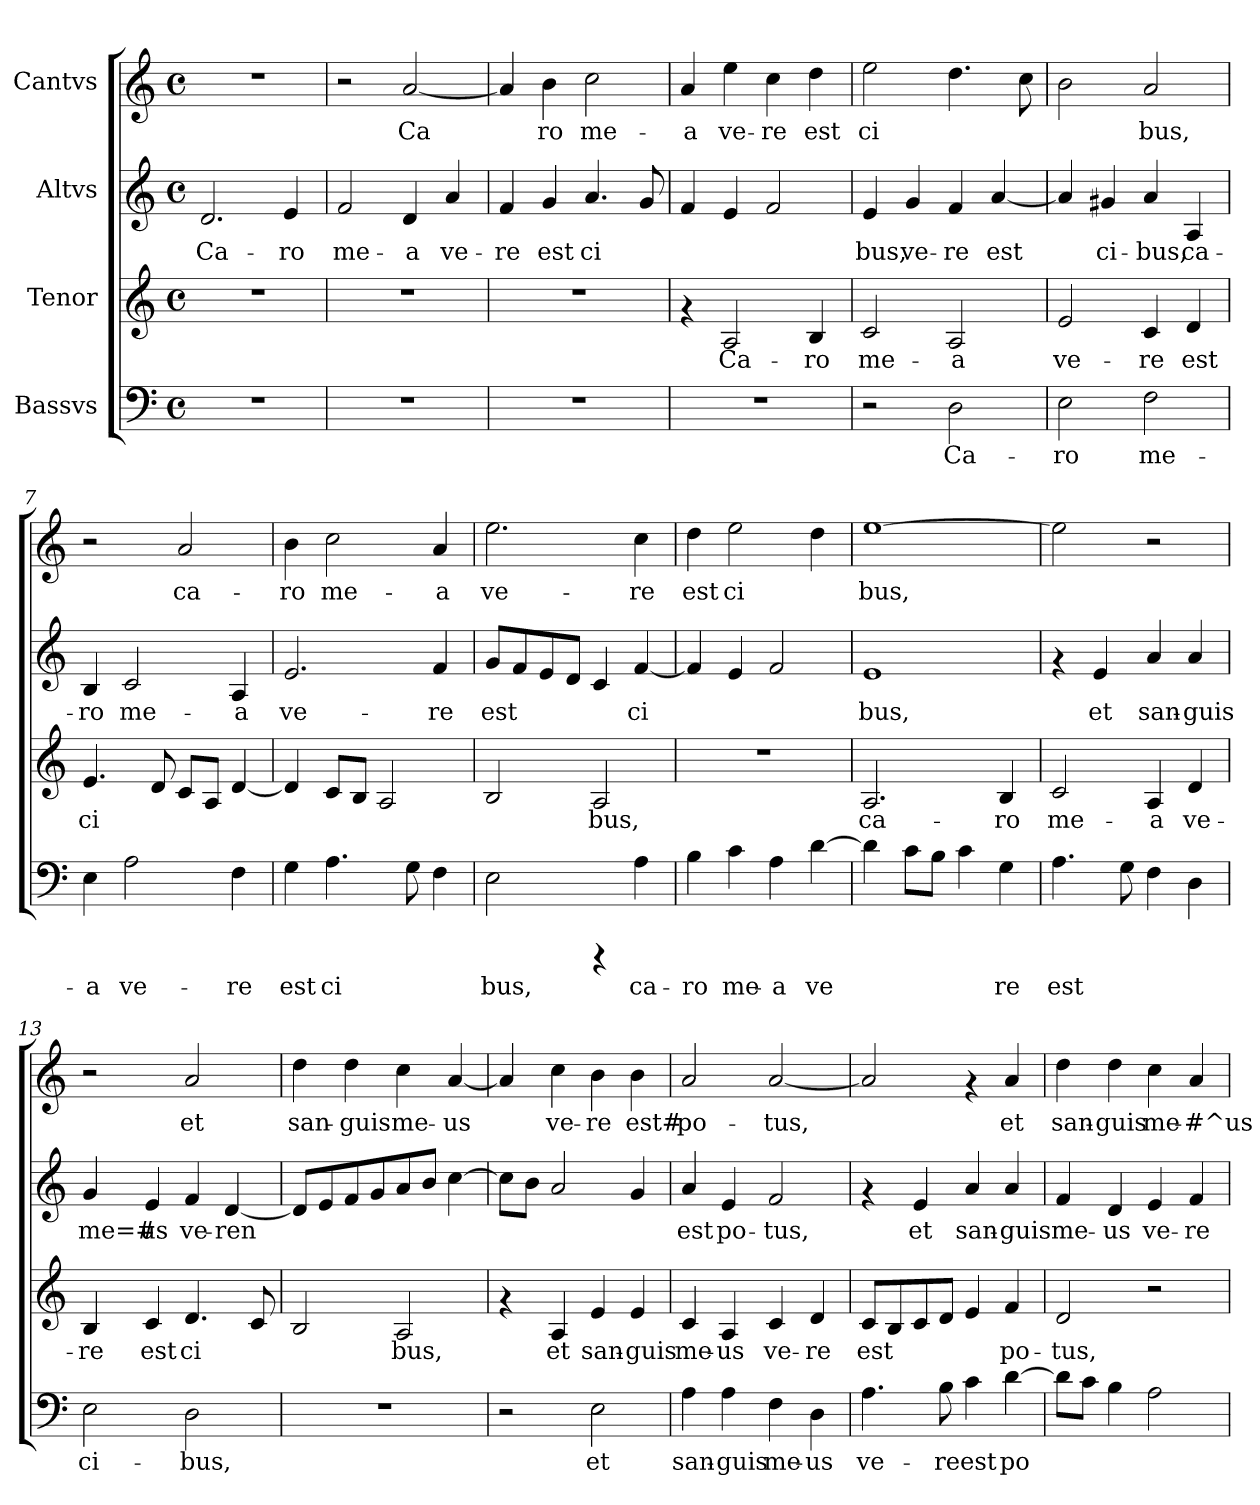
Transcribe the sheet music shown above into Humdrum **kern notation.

**kern	**text	**kern	**text	**kern	**text	**kern	**text
*part4	*part4	*part3	*part3	*part2	*part2	*part1	*part1
*staff4	*staff4	*staff3	*staff3	*staff2	*staff2	*staff1	*staff1
*I"Bassvs	*	*I"Tenor	*	*I"Altvs	*	*I"Cantvs	*
!!LO:PB:g=z
*stria5	*	*stria5	*	*stria5	*	*stria5	*
*clefF4	*	*clefG2	*	*clefG2	*	*clefG2	*
*k[]	*	*k[]	*	*k[]	*	*k[]	*
*C:	*	*C:	*	*C:	*	*C:	*
*M4/4	*	*M4/4	*	*M4/4	*	*M4/4	*
*met(c)	*	*met(c)	*	*met(c)	*	*met(c)	*
=1	=1	=1	=1	=1	=1	=1	=1
!	!	!	!	!	!LO:LY:b:cj	!	!
1r	.	1r	.	2.d/	Ca-	1r	.
!	!	!	!	!	!LO:LY:b:cj	!	!
.	.	.	.	4e/	-ro	.	.
=2	=2	=2	=2	=2	=2	=2	=2
!	!	!	!	!	!LO:LY:b:cj	!	!
1r	.	1r	.	2f/	me-	2r	.
!	!	!	!	!	!LO:LY:b:cj	!	!LO:LY:b:cj
.	.	.	.	4d/	-a	[<2a/	Ca-
!	!	!	!	!	!LO:LY:b:cj	!	!
.	.	.	.	4a/	ve-	.	.
=3	=3	=3	=3	=3	=3	=3	=3
!	!	!	!	!	!LO:LY:b:cj	!	!LO:LY:b:cj
1r	.	1r	.	4f/	-re	4a/]	--
!	!	!	!	!	!LO:LY:b:cj	!	!LO:LY:b:cj
.	.	.	.	4g/	est	4b\	-ro
!	!	!	!	!	!LO:LY:b:cj	!	!LO:LY:b:cj
.	.	.	.	4.a/	ci-	2cc\	me-
!	!	!	!	!	!LO:LY:b:cj	!	!
.	.	.	.	8g/	--	.	.
=4	=4	=4	=4	=4	=4	=4	=4
!	!	!	!	!	!LO:LY:b:cj	!	!LO:LY:b:cj
1r	.	4rf	.	4f/	--	4a/	-a
!	!	!	!LO:LY:b:cj	!	!LO:LY:b:cj	!	!LO:LY:b:cj
.	.	2A/	Ca-	4e/	--	4ee\	ve-
!	!	!	!	!	!LO:LY:b:cj	!	!LO:LY:b:cj
.	.	.	.	2f/	--	4cc\	-re
!	!	!	!LO:LY:b:cj	!	!	!	!LO:LY:b:cj
.	.	4B/	-ro	.	.	4dd\	est
=5	=5	=5	=5	=5	=5	=5	=5
!	!	!	!LO:LY:b:cj	!	!LO:LY:b:cj	!	!LO:LY:b:cj
2r	.	2c/	me-	4e/	-bus,	2ee\	ci-
!	!	!	!	!	!LO:LY:b:cj	!	!
.	.	.	.	4g/	ve-	.	.
!	!LO:LY:b:cj	!	!LO:LY:b:cj	!	!LO:LY:b:cj	!	!LO:LY:b:cj
2D\	Ca-	2A/	-a	4f/	-re	4.dd\	--
!	!	!	!	!	!LO:LY:b:cj	!	!
.	.	.	.	[<4a/	est	.	.
!	!	!	!	!	!	!	!LO:LY:b:cj
.	.	.	.	.	.	8cc\	--
=6	=6	=6	=6	=6	=6	=6	=6
!	!LO:LY:b:cj	!	!LO:LY:b:cj	!	!LO:LY:b:cj	!	!LO:LY:b:cj
2E\	-ro	2e/	ve-	4a/]	.	2b\	--
!	!	!	!	!	!LO:LY:b:cj	!	!
.	.	.	.	4g#X/	ci-	.	.
!	!LO:LY:b:cj	!	!LO:LY:b:cj	!	!LO:LY:b:cj	!	!LO:LY:b:cj
2F\	me-	4c/	-re	4a/	-bus,	2a/	-bus,
!	!	!	!LO:LY:b:cj	!	!LO:LY:b:cj	!	!
.	.	4d/	est	4A/	ca-	.	.
!!LO:LB:g=z
=7	=7	=7	=7	=7	=7	=7	=7
!	!LO:LY:b:cj	!	!LO:LY:b:cj	!	!LO:LY:b:cj	!	!
4E\	-a	4.e/	ci-	4B/	-ro	2r	.
!	!LO:LY:b:cj	!	!	!	!LO:LY:b:cj	!	!
2A\	ve-	.	.	2c/	me-	.	.
!	!	!	!LO:LY:b:cj	!	!	!	!
.	.	8d/	--	.	.	.	.
!	!	!	!LO:LY:b:cj	!	!	!	!LO:LY:b:cj
.	.	8c/L	--	.	.	2a/	ca-
!	!	!	!LO:LY:b:cj	!	!	!	!
.	.	8A/J	--	.	.	.	.
!	!LO:LY:b:cj	!	!LO:LY:b:cj	!	!LO:LY:b:cj	!	!
4F\	-re	[<4d/	--	4A/	-a	.	.
=8	=8	=8	=8	=8	=8	=8	=8
!	!LO:LY:b:cj	!	!LO:LY:b:cj	!	!LO:LY:b:cj	!	!LO:LY:b:cj
4G\	est	4d/]	--	2.e/	ve-	4b\	-ro
!	!LO:LY:b:cj	!	!LO:LY:b:cj	!	!	!	!LO:LY:b:cj
4.A\	ci-	8c/L	--	.	.	2cc\	me-
!	!	!	!LO:LY:b:cj	!	!	!	!
.	.	8B/J	--	.	.	.	.
!	!	!	!LO:LY:b:cj	!	!	!	!
.	.	2A/	--	.	.	.	.
!	!LO:LY:b:cj	!	!	!	!	!	!
8G\	--	.	.	.	.	.	.
!	!LO:LY:b:cj	!	!	!	!LO:LY:b:cj	!	!LO:LY:b:cj
4F\	--	.	.	4f/	-re	4a/	-a
=9	=9	=9	=9	=9	=9	=9	=9
!	!LO:LY:b:cj	!	!LO:LY:b:cj	!	!LO:LY:b:cj	!	!LO:LY:b:cj
2E\	-bus,	2B/	--	8g/L	est	2.ee\	ve-
!	!	!	!	!	!LO:LY:b:cj	!	!
.	.	.	.	8f/	.	.	.
!	!	!	!	!	!LO:LY:b:cj	!	!
.	.	.	.	8e/	.	.	.
!	!	!	!	!	!LO:LY:b:cj	!	!
.	.	.	.	8d/J	.	.	.
!	!	!	!LO:LY:b:cj	!	!LO:LY:b:cj	!	!
4rCCC	.	2A/	-bus,	4c/	.	.	.
!	!LO:LY:b:cj	!	!	!	!LO:LY:b:cj	!	!LO:LY:b:cj
4A\	ca-	.	.	[<4f/	ci-	4cc\	-re
=10	=10	=10	=10	=10	=10	=10	=10
!	!LO:LY:b:cj	!	!	!	!LO:LY:b:cj	!	!LO:LY:b:cj
4B\	-ro	1r	.	4f/]	--	4dd\	est
!	!LO:LY:b:cj	!	!	!	!LO:LY:b:cj	!	!LO:LY:b:cj
4c\	me-	.	.	4e/	--	2ee\	ci-
!	!LO:LY:b:cj	!	!	!	!LO:LY:b:cj	!	!
4A\	-a	.	.	2f/	--	.	.
!	!LO:LY:b:cj	!	!	!	!	!	!LO:LY:b:cj
[>4d\	ve-	.	.	.	.	4dd\	--
=11	=11	=11	=11	=11	=11	=11	=11
!	!LO:LY:b:cj	!	!LO:LY:b:cj	!	!LO:LY:b:cj	!	!LO:LY:b:cj
4d\]	--	2.A/	ca-	1e	-bus,	[>1ee	-bus,
!	!LO:LY:b:cj	!	!	!	!	!	!
8c\L	--	.	.	.	.	.	.
!	!LO:LY:b:cj	!	!	!	!	!	!
8B\J	--	.	.	.	.	.	.
!	!LO:LY:b:cj	!	!	!	!	!	!
4c\	--	.	.	.	.	.	.
!	!LO:LY:b:cj	!	!LO:LY:b:cj	!	!	!	!
4G\	-re	4B/	-ro	.	.	.	.
=12	=12	=12	=12	=12	=12	=12	=12
!	!LO:LY:b:cj	!	!LO:LY:b:cj	!	!	!	!LO:LY:b:cj
4.A\	est	2c/	me-	4rf	.	2ee\]	.
!	!	!	!	!	!LO:LY:b:cj	!	!
.	.	.	.	4e/	et	.	.
!	!LO:LY:b:cj	!	!	!	!	!	!
8G\	.	.	.	.	.	.	.
!	!LO:LY:b:cj	!	!LO:LY:b:cj	!	!LO:LY:b:cj	!	!
4F\	.	4A/	-a	4a/	san-	2r	.
!	!LO:LY:b:cj	!	!LO:LY:b:cj	!	!LO:LY:b:cj	!	!
4D\	.	4d/	ve-	4a/	-guis	.	.
!!LO:PB:g=z
=13	=13	=13	=13	=13	=13	=13	=13
!	!LO:LY:b:cj	!	!LO:LY:b:cj	!	!LO:LY:b:cj	!	!
2E\	ci-	4B/	-re	4g/	me=#	2r	.
!	!	!	!LO:LY:b:cj	!	!LO:LY:b:cj	!	!
.	.	4c/	est	4e/	us	.	.
!	!LO:LY:b:cj	!	!LO:LY:b:cj	!	!LO:LY:b:cj	!	!LO:LY:b:cj
2D\	-bus,	4.d/	ci-	4f/	ve-	2a/	et
!	!	!	!	!	!LO:LY:b:cj	!	!
.	.	.	.	[<4d/	-ren	.	.
!	!	!	!LO:LY:b:cj	!	!	!	!
.	.	8c/	--	.	.	.	.
=14	=14	=14	=14	=14	=14	=14	=14
!	!	!	!LO:LY:b:cj	!	!LO:LY:b:cj	!	!LO:LY:b:cj
1r	.	2B/	--	8d/L]	.	4dd\	san-
!	!	!	!	!	!LO:LY:b:cj	!	!
.	.	.	.	8e/	.	.	.
!	!	!	!	!	!LO:LY:b:cj	!	!LO:LY:b:cj
.	.	.	.	8f/	.	4dd\	-guis
!	!	!	!	!	!LO:LY:b:cj	!	!
.	.	.	.	8g/	.	.	.
!	!	!	!LO:LY:b:cj	!	!LO:LY:b:cj	!	!LO:LY:b:cj
.	.	2A/	-bus,	8a/	.	4cc\	me-
!	!	!	!	!	!LO:LY:b:cj	!	!
.	.	.	.	8b/J	.	.	.
!	!	!	!	!	!LO:LY:b:cj	!	!LO:LY:b:cj
.	.	.	.	[>4cc\	.	[<4a/	-us
=15	=15	=15	=15	=15	=15	=15	=15
!	!	!	!	!	!LO:LY:b:cj	!	!LO:LY:b:cj
2r	.	4rf	.	8cc\L]	.	4a/]	.
!	!	!	!	!	!LO:LY:b:cj	!	!
.	.	.	.	8b\J	.	.	.
!	!	!	!LO:LY:b:cj	!	!LO:LY:b:cj	!	!LO:LY:b:cj
.	.	4A/	et	2a/	.	4cc\	ve-
!	!LO:LY:b:cj	!	!LO:LY:b:cj	!	!	!	!LO:LY:b:cj
2E\	et	4e/	san-	.	.	4b\	-re
!	!	!	!LO:LY:b:cj	!	!LO:LY:b:cj	!	!LO:LY:b:cj
.	.	4e/	-guis	4g/	.	4b\	est#
=16	=16	=16	=16	=16	=16	=16	=16
!	!LO:LY:b:cj	!	!LO:LY:b:cj	!	!LO:LY:b:cj	!	!LO:LY:b:cj
4A\	san-	4c/	me-	4a/	est	2a/	po-
!	!LO:LY:b:cj	!	!LO:LY:b:cj	!	!LO:LY:b:cj	!	!
4A\	-guis	4A/	-us	4e/	po-	.	.
!	!LO:LY:b:cj	!	!LO:LY:b:cj	!	!LO:LY:b:cj	!	!LO:LY:b:cj
4F\	me-	4c/	ve-	2f/	-tus,	[<2a/	-tus,
!	!LO:LY:b:cj	!	!LO:LY:b:cj	!	!	!	!
4D\	-us	4d/	-re	.	.	.	.
=17	=17	=17	=17	=17	=17	=17	=17
!	!LO:LY:b:cj	!	!LO:LY:b:cj	!	!	!	!LO:LY:b:cj
4.A\	ve-	8c/L	est	4rf	.	2a/]	.
!	!	!	!LO:LY:b:cj	!	!	!	!
.	.	8B/	.	.	.	.	.
!	!	!	!LO:LY:b:cj	!	!LO:LY:b:cj	!	!
.	.	8c/	.	4e/	et	.	.
!	!LO:LY:b:cj	!	!LO:LY:b:cj	!	!	!	!
8B\	-re	8d/J	.	.	.	.	.
!	!LO:LY:b:cj	!	!LO:LY:b:cj	!	!LO:LY:b:cj	!	!
4c\	est	4e/	.	4a/	san-	4rf	.
!	!LO:LY:b:cj	!	!LO:LY:b:cj	!	!LO:LY:b:cj	!	!LO:LY:b:cj
[>4d\	po-	4f/	po-	4a/	-guis	4a/	et
=18	=18	=18	=18	=18	=18	=18	=18
!	!LO:LY:b:cj	!	!LO:LY:b:cj	!	!LO:LY:b:cj	!	!LO:LY:b:cj
8d\L]	--	2d/	-tus,	4f/	me-	4dd\	san-
!	!LO:LY:b:cj	!	!	!	!	!	!
8c\J	--	.	.	.	.	.	.
!	!LO:LY:b:cj	!	!	!	!LO:LY:b:cj	!	!LO:LY:b:cj
4B\	--	.	.	4d/	-us	4dd\	-guis
!	!LO:LY:b:cj	!	!	!	!LO:LY:b:cj	!	!LO:LY:b:cj
2A\	--	2r	.	4e/	ve-	4cc\	me-
!	!	!	!	!	!LO:LY:b:cj	!	!LO:LY:b:cj
.	.	.	.	4f/	-re	4a/	-#^us
=	=	=	=	=	=	=	=
*-	*-	*-	*-	*-	*-	*-	*-
